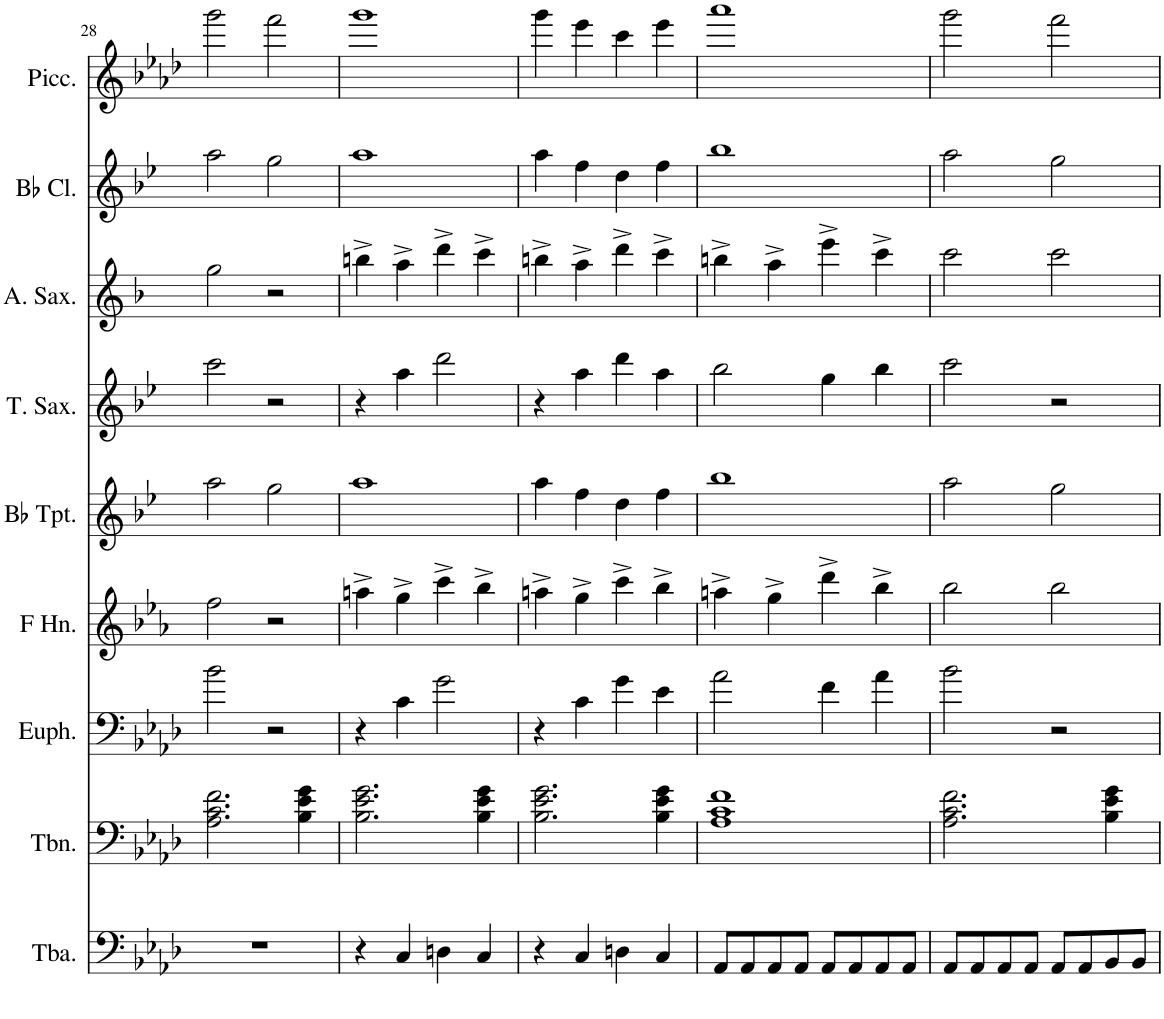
**kern	**kern	**kern	**kern	**kern	**kern	**kern	**kern	**kern
*part9	*part8	*part7	*part6	*part5	*part4	*part3	*part2	*part1
*staff9	*staff8	*staff7	*staff6	*staff5	*staff4	*staff3	*staff2	*staff1
*I"Tuba	*I"Trombone	*I"Euphonium	*I"Horn in F	*I"Bb Trumpet	*I"Tenor Saxophone	*I"Alto Saxophone	*I"Bb Clarinet	*I"Piccolo
*I'Tba.	*I'Tbn.	*I'Euph.	*	*I'Bb Tpt.	*I'T. Sax.	*I'A. Sax.	*I'Bb Cl.	*I'Picc.
!!LO:PB:g=z
*clefF4	*clefF4	*clefF4	*clefG2	*clefG2	*clefG2	*clefG2	*clefG2	*clefG2
*	*	*	*Trd4c7	*Trd1c2	*Trd8c14	*Trd5c9	*Trd1c2	*Trd-7c-12
*k[b-e-a-d-]	*k[b-e-a-d-]	*k[b-e-a-d-]	*k[b-e-a-]	*k[b-e-]	*k[b-e-]	*k[b-]	*k[b-e-]	*k[b-e-a-d-]
*M4/4	*M4/4	*M4/4	*M4/4	*M4/4	*M4/4	*M4/4	*M4/4	*M4/4
=28	=28	=28	=28	=28	=28	=28	=28	=28
1r	2.A-\ 2.c\ 2.f\	2b-\	2ff\	2aa\	2ccc\	2gg\	2aa\	2ggg\
.	.	2r	2r	2gg\	2r	2r	2gg\	2fff\
.	4B-\ 4e-\ 4g\	.	.	.	.	.	.	.
=29	=29	=29	=29	=29	=29	=29	=29	=29
4r	2.B-\ 2.e-\ 2.g\	4r	4aan^\	1aa	4r	4bbn^\	1aa	1ggg
4C/	.	4c\	4gg^\	.	4aa\	4aa^\	.	.
4Dn\	.	2g\	4ccc^\	.	2ddd\	4ddd^\	.	.
4C/	4B-\ 4e-\ 4g\	.	4bb-^\	.	.	4ccc^\	.	.
=30	=30	=30	=30	=30	=30	=30	=30	=30
4r	2.B-\ 2.e-\ 2.g\	4r	4aan^\	4aa\	4r	4bbn^\	4aa\	4ggg\
4C/	.	4c\	4gg^\	4ff\	4aa\	4aa^\	4ff\	4eee-\
4Dn\	.	4g\	4ccc^\	4dd\	4ddd\	4ddd^\	4dd\	4ccc\
4C/	4B-\ 4e-\ 4g\	4e-\	4bb-^\	4ff\	4aa\	4ccc^\	4ff\	4eee-\
=31	=31	=31	=31	=31	=31	=31	=31	=31
8AA-/L	1A- 1c 1f	2a-\	4aan^\	1bb-	2bb-\	4bbn^\	1bb-	1aaa-
8AA-/	.	.	.	.	.	.	.	.
8AA-/	.	.	4gg^\	.	.	4aa^\	.	.
8AA-/J	.	.	.	.	.	.	.	.
8AA-/L	.	4f\	4ddd^\	.	4gg\	4eee^\	.	.
8AA-/	.	.	.	.	.	.	.	.
8AA-/	.	4a-\	4bb-^\	.	4bb-\	4ccc^\	.	.
8AA-/J	.	.	.	.	.	.	.	.
=32	=32	=32	=32	=32	=32	=32	=32	=32
8AA-/L	2.A-\ 2.c\ 2.f\	2b-\	2bb-\	2aa\	2ccc\	2ccc\	2aa\	2ggg\
8AA-/	.	.	.	.	.	.	.	.
8AA-/	.	.	.	.	.	.	.	.
8AA-/J	.	.	.	.	.	.	.	.
8AA-/L	.	2r	2bb-\	2gg\	2r	2ccc\	2gg\	2fff\
8AA-/	.	.	.	.	.	.	.	.
8BB-/	4B-\ 4e-\ 4g\	.	.	.	.	.	.	.
8BB-/J	.	.	.	.	.	.	.	.
=	=	=	=	=	=	=	=	=
*-	*-	*-	*-	*-	*-	*-	*-	*-
